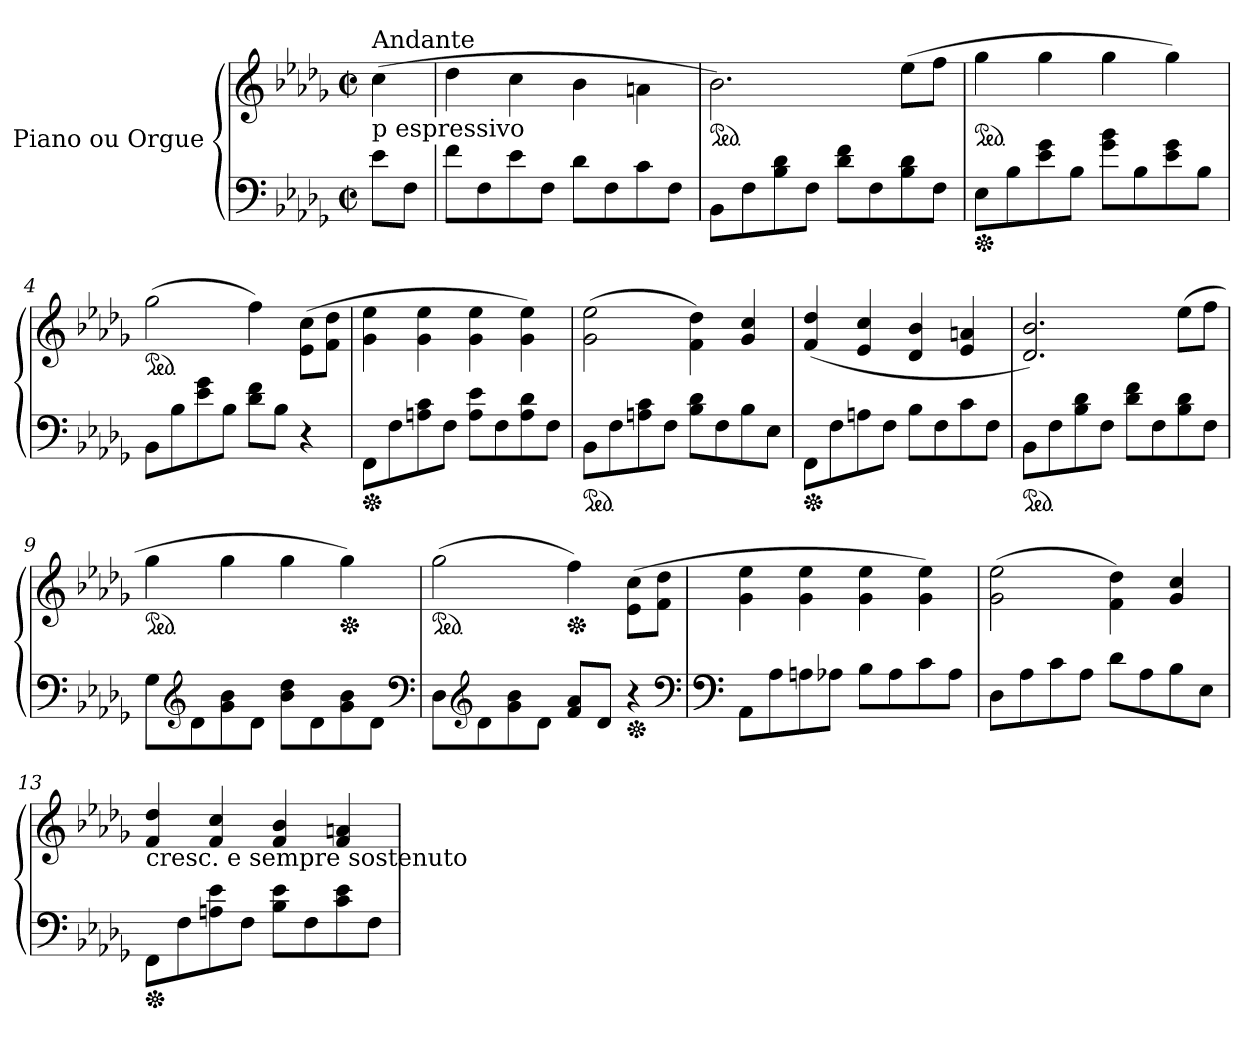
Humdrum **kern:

**kern	**kern
*part1	*part1
*staff2	*staff1
*I"Piano   ou Orgue	*
*clefF4	*clefG2
*k[b-e-a-d-g-]	*k[b-e-a-d-g-]
*D-:	*D-:
*M2/2	*M2/2
*met(c|)	*met(c|)
=	=
!	!LO:TX:a:t=Andante
!	!LO:TX:b:t=p espressivo
8e-\L	(4cc\
8F\J	.
=1	=1
8f\L	4dd-\
8F\	.
8e-\	4cc\
8F\J	.
8d-\L	4b-\
8F\	.
8c\	4an\
8F\J	.
=2	=2
*	*ped
8BB-\L	2.b-\)
8F\	.
8B-\ 8d-\	.
8F\J	.
8d-\ 8f\L	.
8F\	.
8B-\ 8d-\	(8ee-\L
8F\J	8ff\J
=3	=3
*Xped	*
*	*ped
8E-\L	4gg-\
8B-\	.
8e-\ 8g-\	4gg-\
8B-\J	.
8g-\ 8b-\L	4gg-\
8B-\	.
8e-\ 8g-\	4gg-\)
8B-\J	.
=4	=4
*	*ped
8BB-\L	(2gg-\
8B-\	.
8e-\ 8g-\	.
8B-\J	.
8d-\ 8f\L	4ff\)
8B-\J	.
4r	(8e-\ 8cc\L
.	8f\ 8dd-\J
=5	=5
*Xped	*
8FF\L	4g-\ 4ee-\
8F\	.
8An\ 8c\	4g-\ 4ee-\
8F\J	.
8A\ 8e-\L	4g-\ 4ee-\
8F\	.
8A\ 8d-\	4g-\ 4ee-\)
8F\J	.
!!LO:LB:g=z
=6	=6
*ped	*
8BB-\L	(2g-\ 2ee-\
8F\	.
8An\ 8c\	.
8F\J	.
8B-\ 8d-\L	4f\ 4dd-\)
8F\	.
8B-\	4g-/ 4cc/
8E-\J	.
=7	=7
*Xped	*
8FF\L	(4f/ 4dd-/
8F\	.
8An\	4e-/ 4cc/
8F\J	.
8B-\L	4d-/ 4b-/
8F\	.
8c\	4e-/ 4an/
8F\J	.
=8	=8
*ped	*
8BB-\L	2.d-/ 2.b-/)
8F\	.
8B-\ 8d-\	.
8F\J	.
8d-\ 8f\L	.
8F\	.
8B-\ 8d-\	(8ee-\L
8F\J	8ff\J
=9	=9
*	*ped
8G-\L	4gg-\
*clefG2	*
8d-\	.
8g-\ 8b-\	4gg-\
8d-\J	.
8b-\ 8dd-\L	4gg-\
8d-\	.
*	*Xped
8g-\ 8b-\	4gg-\)
8d-\J	.
*clefF4	*
=10	=10
*	*ped
8D-\L	(2gg-\
*clefG2	*
8d-\	.
8g-\ 8b-\	.
8d-\J	.
*	*Xped
8f/ 8a-/L	4ff\)
8d-/J	.
*Xped	*
4r	(8e-\ 8cc\L
.	8f\ 8dd-\J
*clefF4	*
!!LO:LB:g=z
=11	=11
*clefF4	*
8AA-\L	4g-\ 4ee-\
8A-\	.
8An\	4g-\ 4ee-\
8A-X\J	.
8B-\L	4g-\ 4ee-\
8A-\	.
8c\	4g-\ 4ee-\)
8A-\J	.
=12	=12
8D-\L	(2g-\ 2ee-\
8A-\	.
8c\	.
8A-\J	.
8d-\L	4f\ 4dd-\)
8A-\	.
8B-\	4g-/ 4cc/
8E-\J	.
=13	=13
*Xped	*
!	!LO:TX:b:t=cresc. e sempre sostenuto
8FF\L	4f/ 4dd-/
8F\	.
8An\ 8e-\	4f/ 4cc/
8F\J	.
8B-\ 8e-\L	4f/ 4b-/
8F\	.
8c\ 8e-\	4f/ 4an/
8F\J	.
=	=
*-	*-
